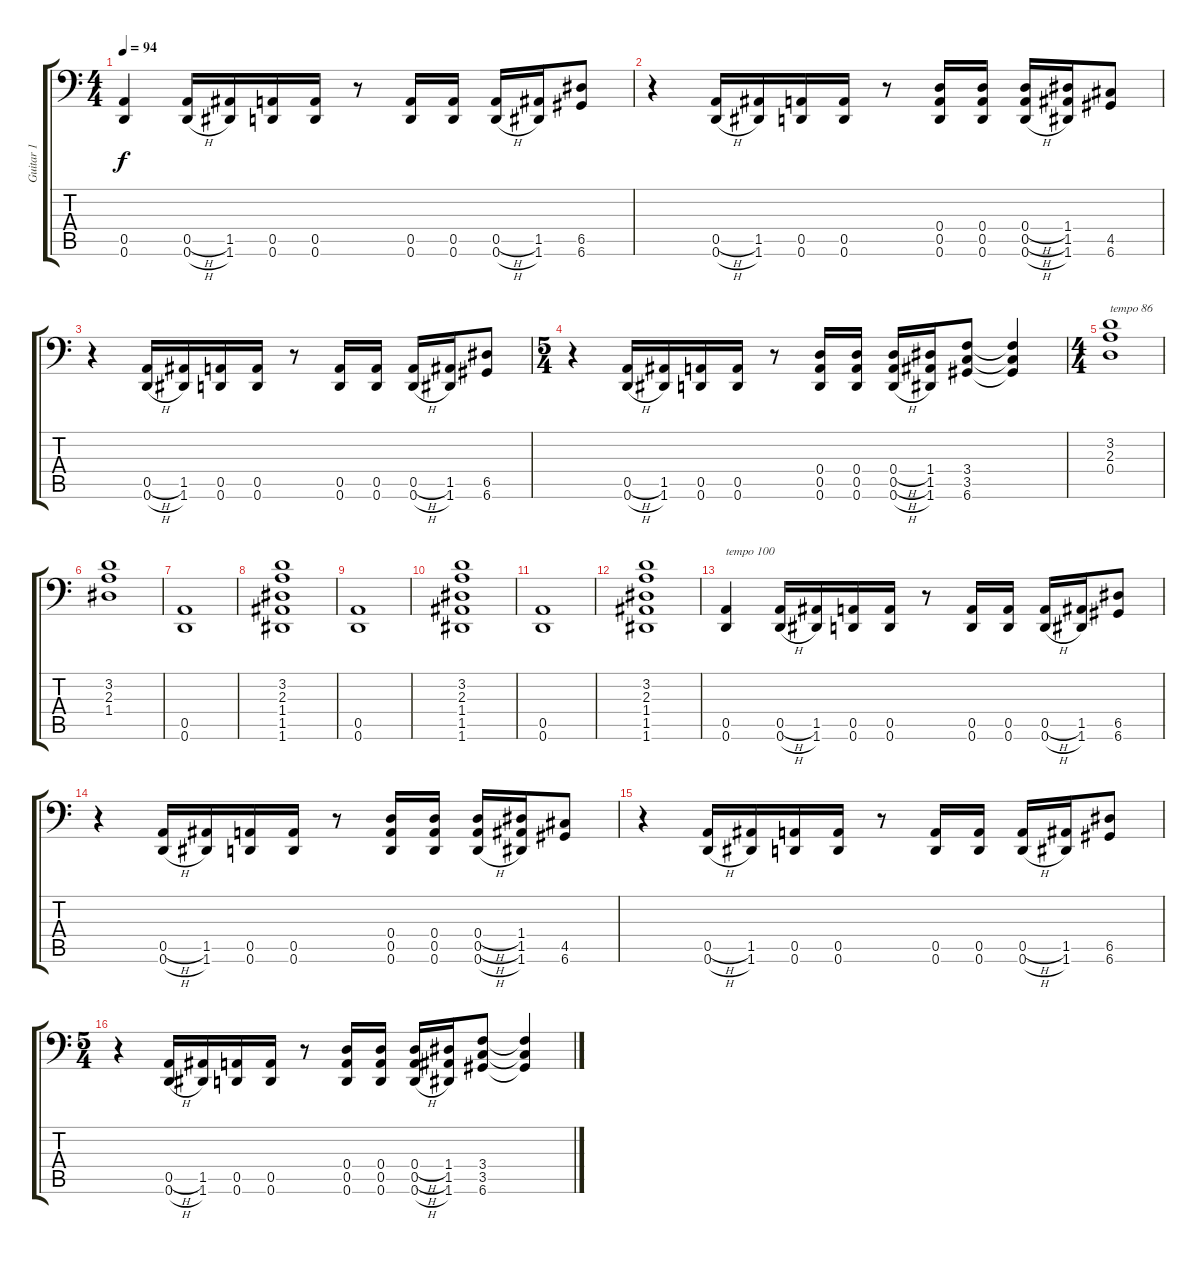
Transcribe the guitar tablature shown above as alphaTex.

\track ("Guitar 1" "Guitar 1") {instrument distortionguitar}
\staff {score tabs}
\tuning (E3 B2 G2 D2 A1 D1) {hide}
\ts (4 4)
\tempo 94
\clef f4
\ks c
(0.5 0.6).4{dy f} (0.5{h} 0.6{h}).16 (1.5 1.6).16 (0.5 0.6).16 (0.5 0.6).16 r.8 (0.5 0.6).16 (0.5 0.6).16 (0.5{h} 0.6{h}).16 (1.5 1.6).16 (6.5 6.6).8 |
r.4 (0.5{h} 0.6{h}).16 (1.5 1.6).16 (0.5 0.6).16 (0.5 0.6).16 r.8 (0.4 0.5 0.6).16 (0.4 0.5 0.6).16 (0.4{h} 0.5{h} 0.6{h}).16 (1.4 1.5 1.6).16 (4.5 6.6).8 |
r.4 (0.5{h} 0.6{h}).16 (1.5 1.6).16 (0.5 0.6).16 (0.5 0.6).16 r.8 (0.5 0.6).16 (0.5 0.6).16 (0.5{h} 0.6{h}).16 (1.5 1.6).16 (6.5 6.6).8 |
\ts (5 4)
r.4 (0.5{h} 0.6{h}).16 (1.5 1.6).16 (0.5 0.6).16 (0.5 0.6).16 r.8 (0.4 0.5 0.6).16 (0.4 0.5 0.6).16 (0.4{h} 0.5{h} 0.6{h}).16 (1.4 1.5 1.6).16 (3.4 3.5 6.6).8 (3.4{t} 3.5{t} 6.6{t}).4 |
\ts (4 4)
(3.2 2.3 0.4).1{txt "tempo 86"} |
(3.2 2.3 1.4).1 |
(0.5 0.6).1 |
(3.2 2.3 1.4 1.5 1.6).1 |
(0.5 0.6).1 |
(3.2 2.3 1.4 1.5 1.6).1 |
(0.5 0.6).1 |
(3.2 2.3 1.4 1.5 1.6).1 |
(0.5 0.6).4{txt "tempo 100"} (0.5{h} 0.6{h}).16 (1.5 1.6).16 (0.5 0.6).16 (0.5 0.6).16 r.8 (0.5 0.6).16 (0.5 0.6).16 (0.5{h} 0.6{h}).16 (1.5 1.6).16 (6.5 6.6).8 |
r.4 (0.5{h} 0.6{h}).16 (1.5 1.6).16 (0.5 0.6).16 (0.5 0.6).16 r.8 (0.4 0.5 0.6).16 (0.4 0.5 0.6).16 (0.4{h} 0.5{h} 0.6{h}).16 (1.4 1.5 1.6).16 (4.5 6.6).8 |
r.4 (0.5{h} 0.6{h}).16 (1.5 1.6).16 (0.5 0.6).16 (0.5 0.6).16 r.8 (0.5 0.6).16 (0.5 0.6).16 (0.5{h} 0.6{h}).16 (1.5 1.6).16 (6.5 6.6).8 |
\ts (5 4)
r.4 (0.5{h} 0.6{h}).16 (1.5 1.6).16 (0.5 0.6).16 (0.5 0.6).16 r.8 (0.4 0.5 0.6).16 (0.4 0.5 0.6).16 (0.4{h} 0.5{h} 0.6{h}).16 (1.4 1.5 1.6).16 (3.4 3.5 6.6).8 (3.4{t} 3.5{t} 6.6{t}).4
